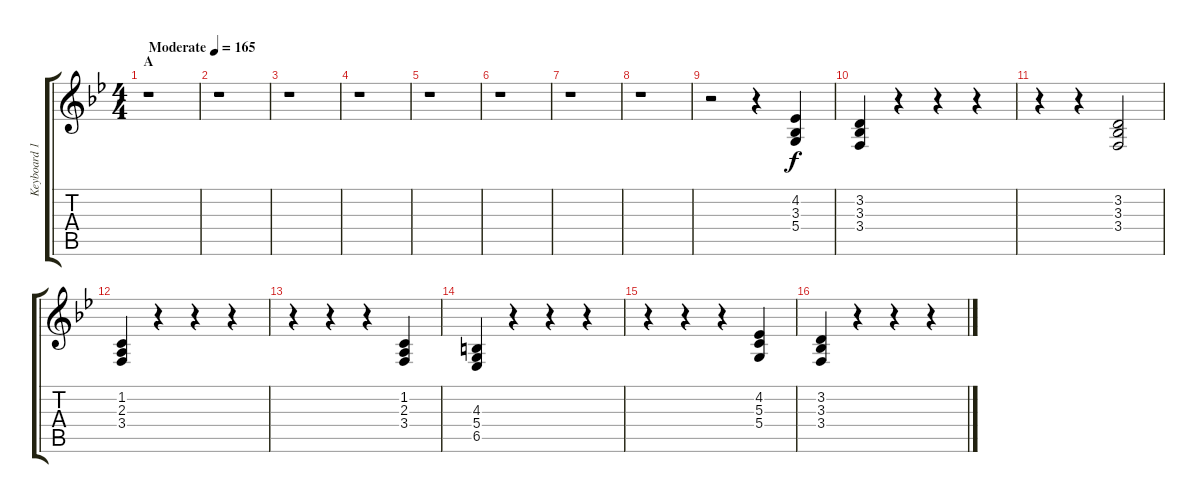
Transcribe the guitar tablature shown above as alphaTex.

\track ("Keyboard 1" "Keyboard 1") {instrument electricgrandpiano}
\staff {score tabs}
\tuning (E4 B3 G3 D3 A2 E2) {hide}
\ts (4 4)
\section ("" "A")
\tempo (165 "Moderate")
\clef g2
\ks bb
r.1{dy f instrument electricgrandpiano} |
r.1 |
r.1 |
r.1 |
r.1 |
r.1 |
r.1 |
r.1 |
r.2 r.4 (4.2 3.3 5.4).4 |
(3.2 3.3 3.4).4 r.4 r.4 r.4 |
r.4 r.4 (3.2 3.3 3.4).2 |
(1.2 2.3 3.4).4 r.4 r.4 r.4 |
r.4 r.4 r.4 (1.2 2.3 3.4).4 |
(4.3 5.4 6.5).4 r.4 r.4 r.4 |
r.4 r.4 r.4 (4.2 5.3 5.4).4 |
(3.2 3.3 3.4).4 r.4 r.4 r.4
